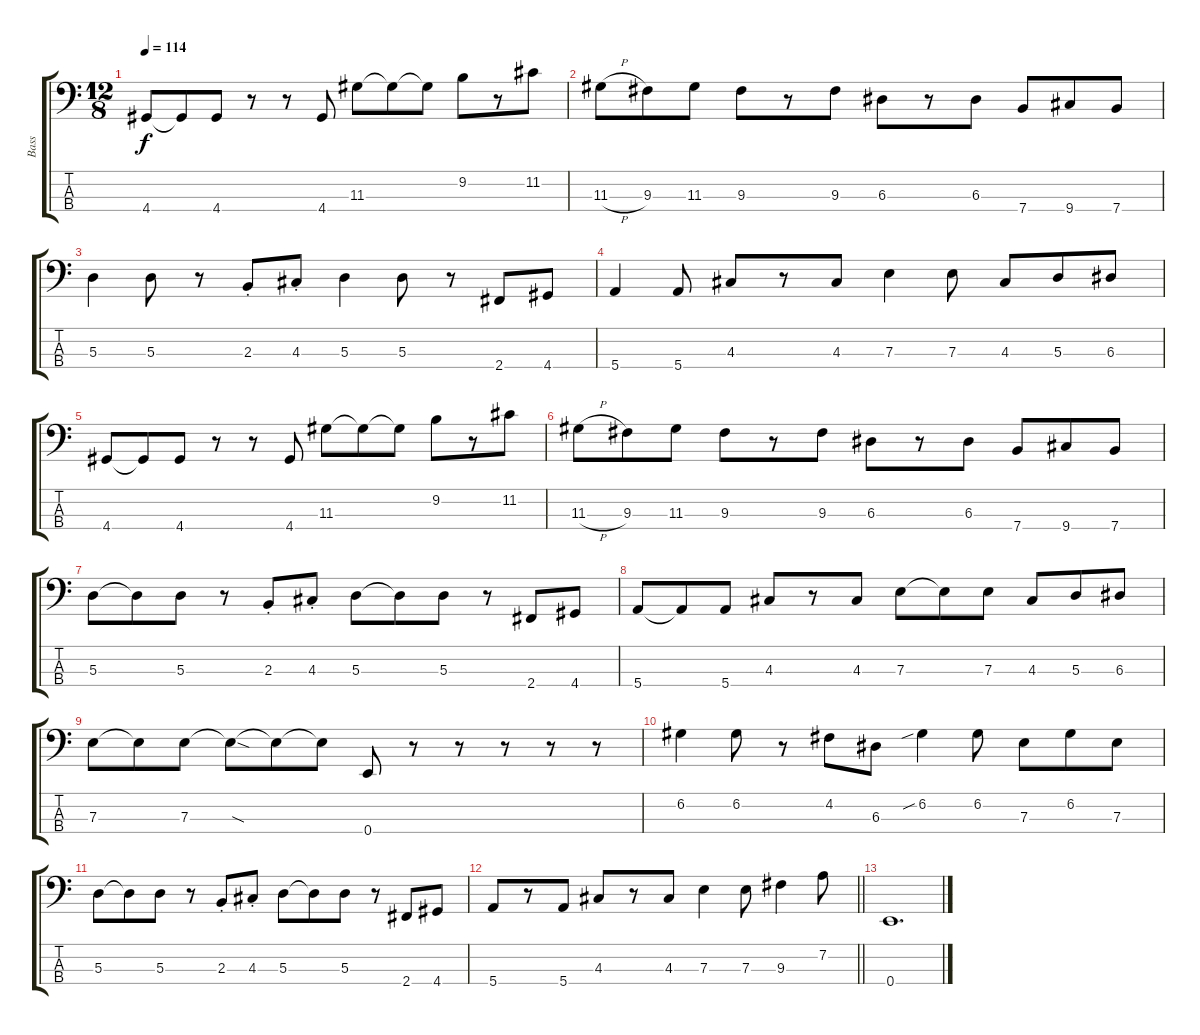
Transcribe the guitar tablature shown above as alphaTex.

\track ("Bass" "Bass") {instrument electricbassfinger}
\staff {score tabs}
\tuning (G2 D2 A1 E1) {hide}
\ts (12 8)
\tempo 114
\clef f4
\ks c
4.4.8{dy f} 4.4{t}.8 4.4.8 r.8 r.8 4.4.8 11.3.8 11.3{t}.8 11.3{t}.8 9.2.8 r.8 11.2.8 |
11.3{h}.8 9.3.8 11.3.8 9.3.8 r.8 9.3.8 6.3.8 r.8 6.3.8 7.4.8 9.4.8 7.4.8 |
5.3.4 5.3.8 r.8 2.3{st}.8 4.3{st}.8 5.3.4 5.3.8 r.8 2.4.8 4.4.8 |
5.4.4 5.4.8 4.3.8 r.8 4.3.8 7.3.4 7.3.8 4.3.8 5.3.8 6.3.8 |
4.4.8 4.4{t}.8 4.4.8 r.8 r.8 4.4.8 11.3.8 11.3{t}.8 11.3{t}.8 9.2.8 r.8 11.2.8 |
11.3{h}.8 9.3.8 11.3.8 9.3.8 r.8 9.3.8 6.3.8 r.8 6.3.8 7.4.8 9.4.8 7.4.8 |
5.3.8 5.3{t}.8 5.3.8 r.8 2.3{st}.8 4.3{st}.8 5.3.8 5.3{t}.8 5.3.8 r.8 2.4.8 4.4.8 |
5.4.8 5.4{t}.8 5.4.8 4.3.8 r.8 4.3.8 7.3.8 7.3{t}.8 7.3.8 4.3.8 5.3.8 6.3.8 |
7.3.8 7.3{t}.8 7.3.8 7.3{sod t}.8 7.3{t}.8 7.3{t}.8 0.4.8 r.8 r.8 r.8 r.8 r.8 |
6.2.4 6.2.8 r.8 4.2.8 6.3.8 6.2{sib}.4 6.2.8 7.3.8 6.2.8 7.3.8 |
5.3.8 5.3{t}.8 5.3.8 r.8 2.3{st}.8 4.3{st}.8 5.3.8 5.3{t}.8 5.3.8 r.8 2.4.8 4.4.8 |
\barLineRight lightlight
5.4.8 r.8 5.4.8 4.3.8 r.8 4.3.8 7.3.4 7.3.8 9.3.4 7.2.8 |
0.4.1{d}
